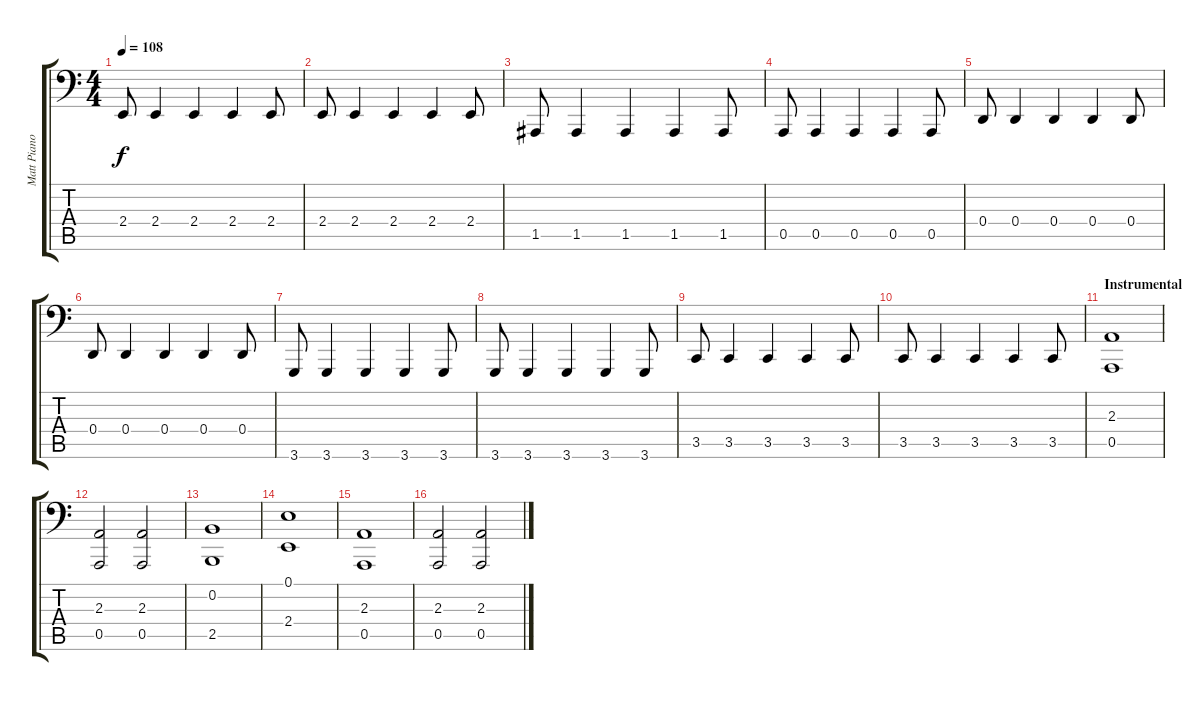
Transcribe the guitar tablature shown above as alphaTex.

\track ("Matt Piano" "Matt Piano") {instrument honkytonkpiano}
\staff {score tabs}
\tuning (E3 B2 G2 D2 A1 E1) {hide}
\ts (4 4)
\tempo 108
\clef f4
\ks c
2.4.8{dy f} 2.4.4 2.4.4 2.4.4 2.4.8 |
2.4.8 2.4.4 2.4.4 2.4.4 2.4.8 |
1.5.8 1.5.4 1.5.4 1.5.4 1.5.8 |
0.5.8 0.5.4 0.5.4 0.5.4 0.5.8 |
0.4.8 0.4.4 0.4.4 0.4.4 0.4.8 |
0.4.8 0.4.4 0.4.4 0.4.4 0.4.8 |
3.6.8 3.6.4 3.6.4 3.6.4 3.6.8 |
3.6.8 3.6.4 3.6.4 3.6.4 3.6.8 |
3.5.8 3.5.4 3.5.4 3.5.4 3.5.8 |
3.5.8 3.5.4 3.5.4 3.5.4 3.5.8 |
\section ("" "Instrumental")
(2.3 0.5).1{instrument churchorgan} |
(2.3 0.5).2 (2.3 0.5).2 |
(0.2 2.5).1 |
(0.1 2.4).1 |
(2.3 0.5).1{instrument churchorgan} |
(2.3 0.5).2 (2.3 0.5).2
